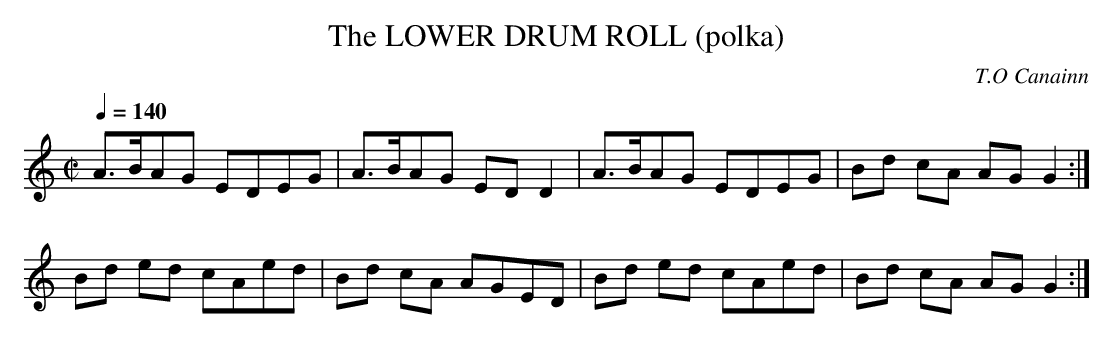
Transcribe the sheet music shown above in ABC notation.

X:1
T:LOWER DRUM ROLL (polka), The
C:T.O Canainn
Q:1/4=140
M:C|
K:Am
A>BAG EDEG|A>BAG EDD2|A>BAG EDEG|Bd cA AGG2:|
Bd ed cAed|Bd cA AGED|Bd ed cAed|Bd cA AGG2:|
